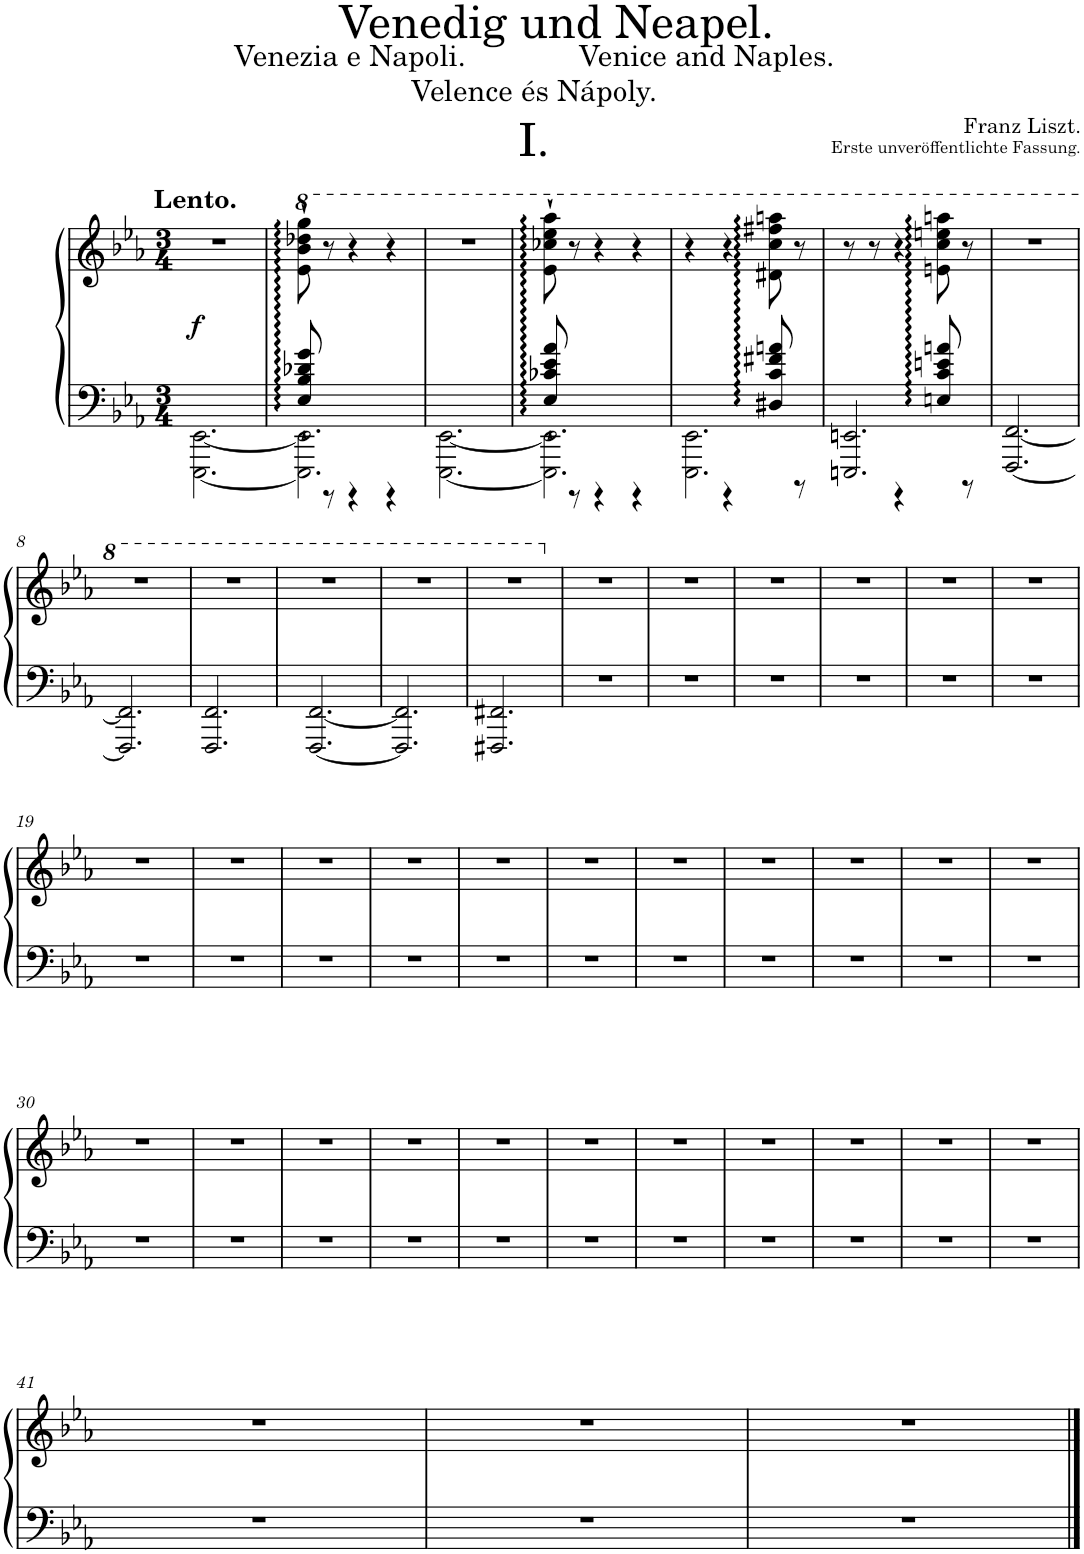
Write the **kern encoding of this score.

**kern	**kern	**dynam
*part1	*part1	*part1
*staff2	*staff1	*staff1/2
*I"Piano 1	*	*
*I'Pno. 1	*	*
*clefF4	*clefG2	*
*k[b-e-a-]	*k[b-e-a-]	*
*M3/4	*M3/4	*
=1	=1	=1
!	!LO:TX:a:B:t=Lento.	!
!	!	!LO:DY:b
[2.EEE-\ [2.EE-\	2.r	f
=2	=2	=2
*^	*	*
*	*	*8va	*
2.EEE-\]:: 2.EE-\]::	8E-/`< 8B-/`< 8d-X/`< 8g/`<	8ee-\::` 8bb-\::` 8ddd-X\::` 8ggg\::`	.
.	8r	8r	.
.	4r	4r	.
.	4r	4r	.
*v	*v	*	*
=3	=3	=3
[2.EEE-\ [2.EE-\	2.r	.
=4	=4	=4
*^	*	*
2.EEE-\]:: 2.EE-\]::	8E-/`< 8c-X/`< 8e-/`< 8a-/`<	8ee-\::` 8ccc-X\::` 8eee-\::` 8aaa-\::`	.
.	8r	8r	.
.	4r	4r	.
.	4r	4r	.
=5	=5	=5	=5
2.EEE-\ 2.EE-\	4ryy	4r	.
.	4r	4r	.
.	8D#X/ 8c/ 8f#X/ 8an/	8dd#X\:: 8ccc\:: 8fff#X\:: 8aaan\::	.
.	8r	8r	.
=6	=6	=6	=6
2.EEEn/ 2.EEn/	4ryy	8r	.
.	.	8r	.
.	4r	4r	.
.	8En/ 8c/ 8en/ 8an/	8een\:: 8ccc\:: 8eeen\:: 8aaan\::	.
.	8r	8r	.
*v	*v	*	*
=7	=7	=7
[2.FFF/ [<2.FF/	2.r	.
!!LO:LB:g=z
=8	=8	=8
2.FFF/] 2.FF/]	2.r	.
=9	=9	=9
2.FFF/ 2.FF/	2.r	.
=10	=10	=10
[2.FFF/ [<2.FF/	2.r	.
=11	=11	=11
2.FFF/] 2.FF/]	2.r	.
=12	=12	=12
2.FFF#X/ 2.FF#X/	2.r	.
=13	=13	=13
*	*X8va	*
2.r	2.r	.
=14	=14	=14
2.r	2.r	.
=15	=15	=15
2.r	2.r	.
=16	=16	=16
2.r	2.r	.
=17	=17	=17
2.r	2.r	.
=18	=18	=18
2.r	2.r	.
!!LO:LB:g=z
=19	=19	=19
2.r	2.r	.
=20	=20	=20
2.r	2.r	.
=21	=21	=21
2.r	2.r	.
=22	=22	=22
2.r	2.r	.
=23	=23	=23
2.r	2.r	.
=24	=24	=24
2.r	2.r	.
=25	=25	=25
2.r	2.r	.
=26	=26	=26
2.r	2.r	.
=27	=27	=27
2.r	2.r	.
=28	=28	=28
2.r	2.r	.
=29	=29	=29
2.r	2.r	.
!!LO:LB:g=z
=30	=30	=30
2.r	2.r	.
=31	=31	=31
2.r	2.r	.
=32	=32	=32
2.r	2.r	.
=33	=33	=33
2.r	2.r	.
=34	=34	=34
2.r	2.r	.
=35	=35	=35
2.r	2.r	.
=36	=36	=36
2.r	2.r	.
=37	=37	=37
2.r	2.r	.
=38	=38	=38
2.r	2.r	.
=39	=39	=39
2.r	2.r	.
=40	=40	=40
2.r	2.r	.
!!LO:LB:g=z
=41	=41	=41
2.r	2.r	.
=42	=42	=42
2.r	2.r	.
=43	=43	=43
2.r	2.r	.
==	==	==
*-	*-	*-
